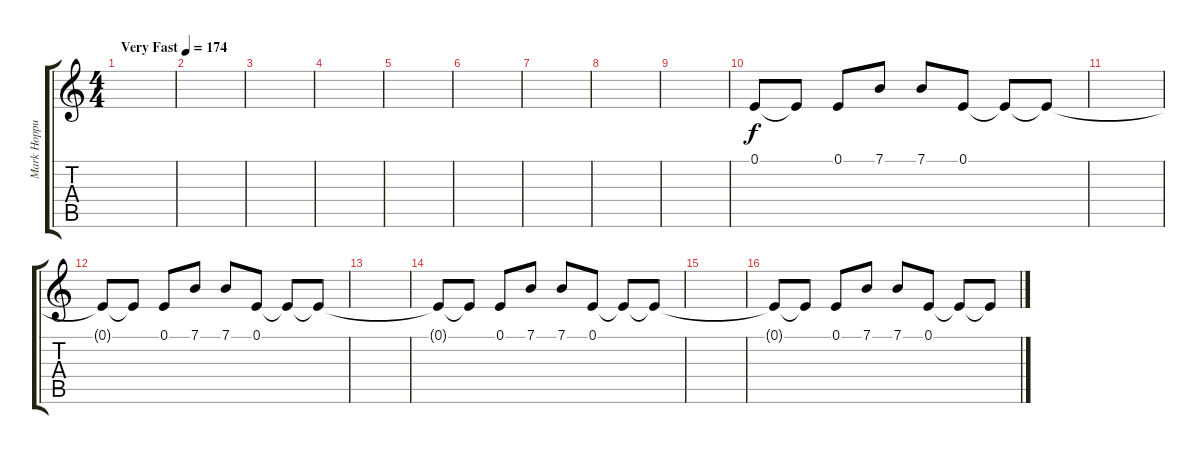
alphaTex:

\track ("Mark Hoppus - Vocals" "Mark Hoppu") {instrument altosax}
\staff {score tabs}
\tuning (E4 B3 G3 D3 A2 E2) {hide}
\ts (4 4)
\tempo (174 "Very Fast")
\clef g2
\ks c
|
|
|
|
|
|
|
|
|
0.1.8 0.1{t}.8 0.1.8 7.1.8 7.1.8 0.1.8 0.1{t}.8 0.1{t}.8 |
|
0.1{t}.8 0.1{t}.8 0.1.8 7.1.8 7.1.8 0.1.8 0.1{t}.8 0.1{t}.8 |
|
0.1{t}.8 0.1{t}.8 0.1.8 7.1.8 7.1.8 0.1.8 0.1{t}.8 0.1{t}.8 |
|
0.1{t}.8 0.1{t}.8 0.1.8 7.1.8 7.1.8 0.1.8 0.1{t}.8 0.1{t}.8
